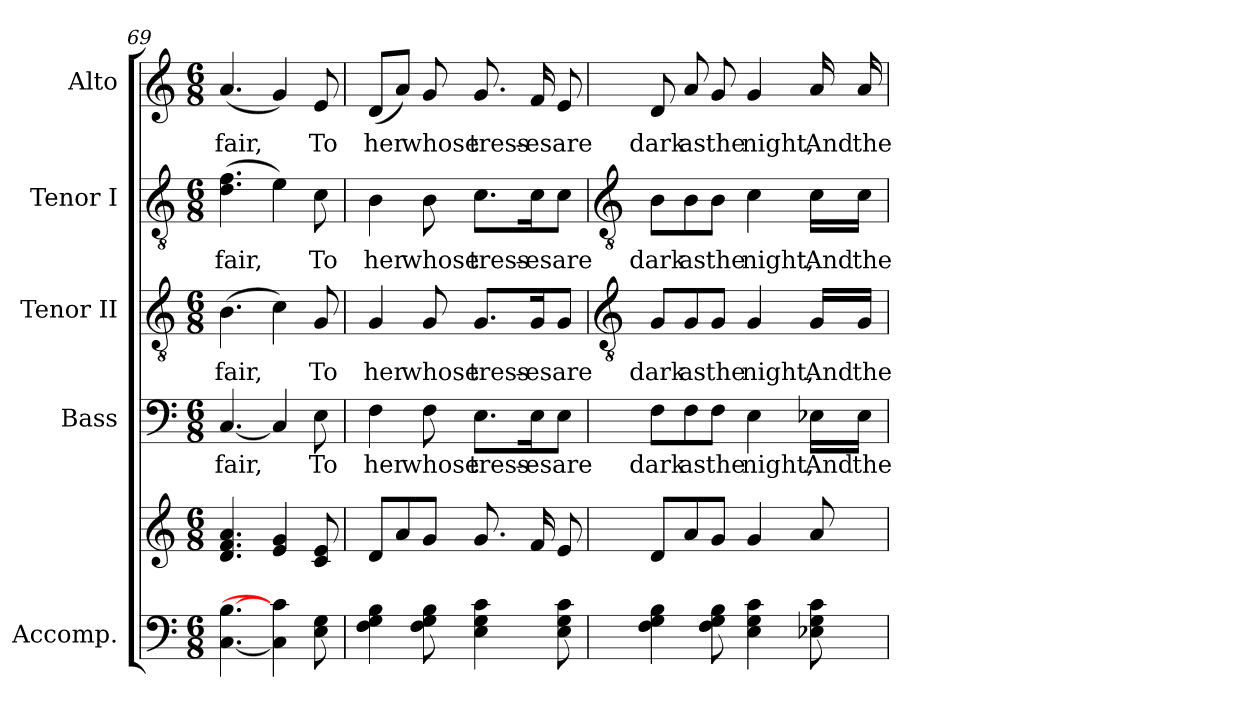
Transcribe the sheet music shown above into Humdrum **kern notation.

**kern	**kern	**kern	**text	**kern	**text	**kern	**text	**kern	**text
*part5	*part5	*part4	*part4	*part3	*part3	*part2	*part2	*part1	*part1
*staff6	*staff5	*staff4	*staff4	*staff3	*staff3	*staff2	*staff2	*staff1	*staff1
*I"Accomp.	*	*I"Bass	*	*I"Tenor II	*	*I"Tenor I	*	*I"Alto	*
*	*	*I'B	*	*I'T II	*	*I'T I	*	*I'A	*
*clefF4	*clefG2	*clefF4	*	*clefGv2	*	*clefGv2	*	*clefG2	*
*k[]	*k[]	*k[]	*	*k[]	*	*k[]	*	*k[]	*
*C:	*C:	*C:	*	*C:	*	*C:	*	*C:	*
*M6/8	*M6/8	*M6/8	*	*M6/8	*	*M6/8	*	*M6/8	*
=69	=69	=69	=69	=69	=69	=69	=69	=69	=69
!	!	!	!LO:LY:b	!	!LO:LY:b	!	!LO:LY:b	!	!LO:LY:b
[4.C [4.B	4.d 4.f 4.a	[4.C	fair,	(>4.B	fair,	(>4.d 4.f	fair,	(<4.a	fair,
4C] 4c]	4e 4g	4C]	.	4c)	.	4e)	.	4g)	.
!	!	!	!LO:LY:b	!	!LO:LY:b	!	!LO:LY:b	!	!LO:LY:b
8E 8G	8c 8e	8E	To	8G	To	8c	To	8e	To
=70	=70	=70	=70	=70	=70	=70	=70	=70	=70
!	!	!	!LO:LY:b	!	!LO:LY:b	!	!LO:LY:b	!	!LO:LY:b
4F 4G 4B	8dL	4F	her	4G	her	4B	her	(8dL	her
.	8a	.	.	.	.	.	.	8aJ)	.
!	!	!	!LO:LY:b	!	!LO:LY:b	!	!LO:LY:b	!	!LO:LY:b
8F 8G 8B	8gJ	8F	whose	8G	whose	8B	whose	8g	whose
!	!	!	!LO:LY:b	!	!LO:LY:b	!	!LO:LY:b	!	!LO:LY:b
4E 4G 4c	8.gL	8.E\L	tress-	8.G/L	tress-	8.c\L	tress-	8.g	tress-
!	!	!	!LO:LY:b	!	!LO:LY:b	!	!LO:LY:b	!	!LO:LY:b
.	16fL	16E\K	-es	16G/K	-es	16c\K	-es	16f	-es
!	!	!	!LO:LY:b	!	!LO:LY:b	!	!LO:LY:b	!	!LO:LY:b
8E 8G 8c	8eJ	8E\J	are	8G/J	are	8c\J	are	8e	are
!!LO:LB:g=z
=71	=71	=71	=71	=71	=71	=71	=71	=71	=71
*	*	*	*	*clefGv2	*	*clefGv2	*	*	*
*	*^	*	*	*	*	*	*	*^	*
!LO:N:vis=1	!	!LO:N:vis=1	!	!LO:LY:b	!	!LO:LY:b	!	!LO:LY:b	!	!LO:N:vis=1	!LO:LY:b
*^	*	*	*	*	*	*	*	*	*	*	*
2.ryy	4F\ 4G\ 4B\	8d/L	2.ryy	8F\L	dark	8G/L	dark	8B\L	dark	8d/	2.ryy	dark
!	!	!	!	!	!LO:LY:b	!	!LO:LY:b	!	!LO:LY:b	!	!	!LO:LY:b
.	.	8a/	.	8F\	as	8G/	as	8B\	as	8a/	.	as
!	!	!	!	!	!LO:LY:b	!	!LO:LY:b	!	!LO:LY:b	!	!	!LO:LY:b
.	8F\ 8G\ 8B\	8g/J	.	8F\J	the	8G/J	the	8B\J	the	8g/	.	the
!	!	!	!	!	!LO:LY:b	!	!LO:LY:b	!	!LO:LY:b	!	!	!LO:LY:b
.	4E\ 4G\ 4c\	4g/	.	4E	night,	4G	night,	4c	night,	4g/	.	night,
!	!	!	!	!	!LO:LY:b	!	!LO:LY:b	!	!LO:LY:b	!	!	!LO:LY:b
.	8E-X\ 8G\ 8c\	8a/	.	16E-X\LL	And	16G/LL	And	16c\LL	And	16a/	.	And
!	!	!	!	!	!LO:LY:b	!	!LO:LY:b	!	!LO:LY:b	!	!	!LO:LY:b
.	.	.	.	16E-\JJ	the	16G/JJ	the	16c\JJ	the	16a/	.	the
*v	*v	*	*	*	*	*	*	*	*	*v	*v	*
*	*v	*v	*	*	*	*	*	*	*	*
=	=	=	=	=	=	=	=	=	=
*-	*-	*-	*-	*-	*-	*-	*-	*-	*-
